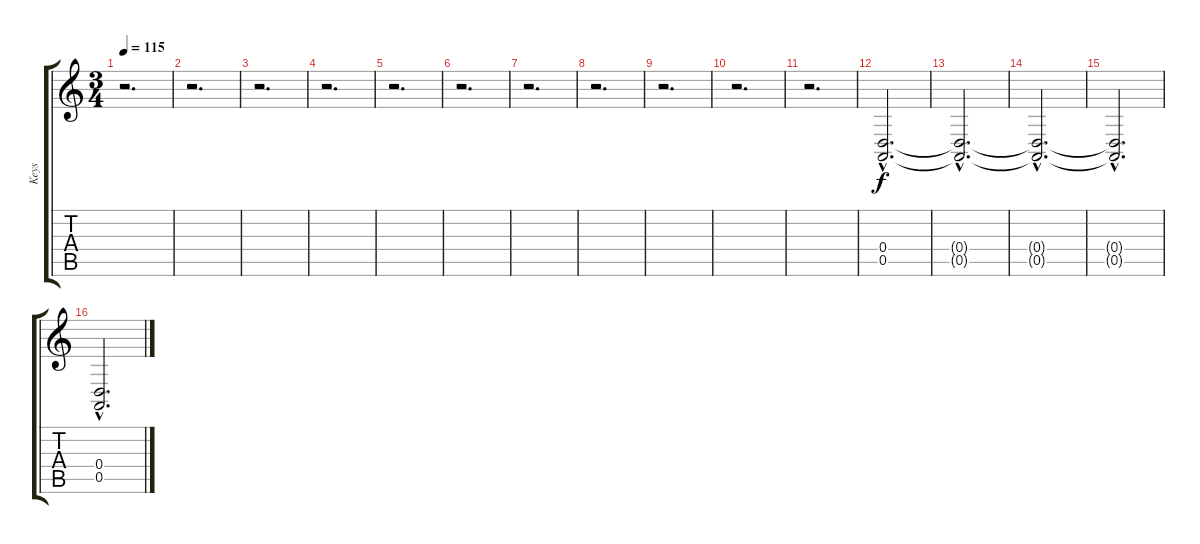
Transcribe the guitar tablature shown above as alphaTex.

\track ("Keys" "Keys") {instrument choiraahs}
\staff {score tabs}
\tuning (E4 B3 G3 D3 A2 E2) {hide}
\ts (3 4)
\tempo 115
\clef g2
\ks c
r.2{d dy f} |
r.2{d} |
r.2{d} |
r.2{d} |
r.2{d} |
r.2{d} |
r.2{d} |
r.2{d} |
r.2{d} |
r.2{d} |
r.2{d} |
(0.4{hac} 0.5{hac}).2{d} |
(0.4{hac t} 0.5{hac t}).2{d} |
(0.4{hac t} 0.5{hac t}).2{d} |
(0.4{hac t} 0.5{hac t}).2{d} |
(0.4{hac} 0.5{hac}).2{d}
